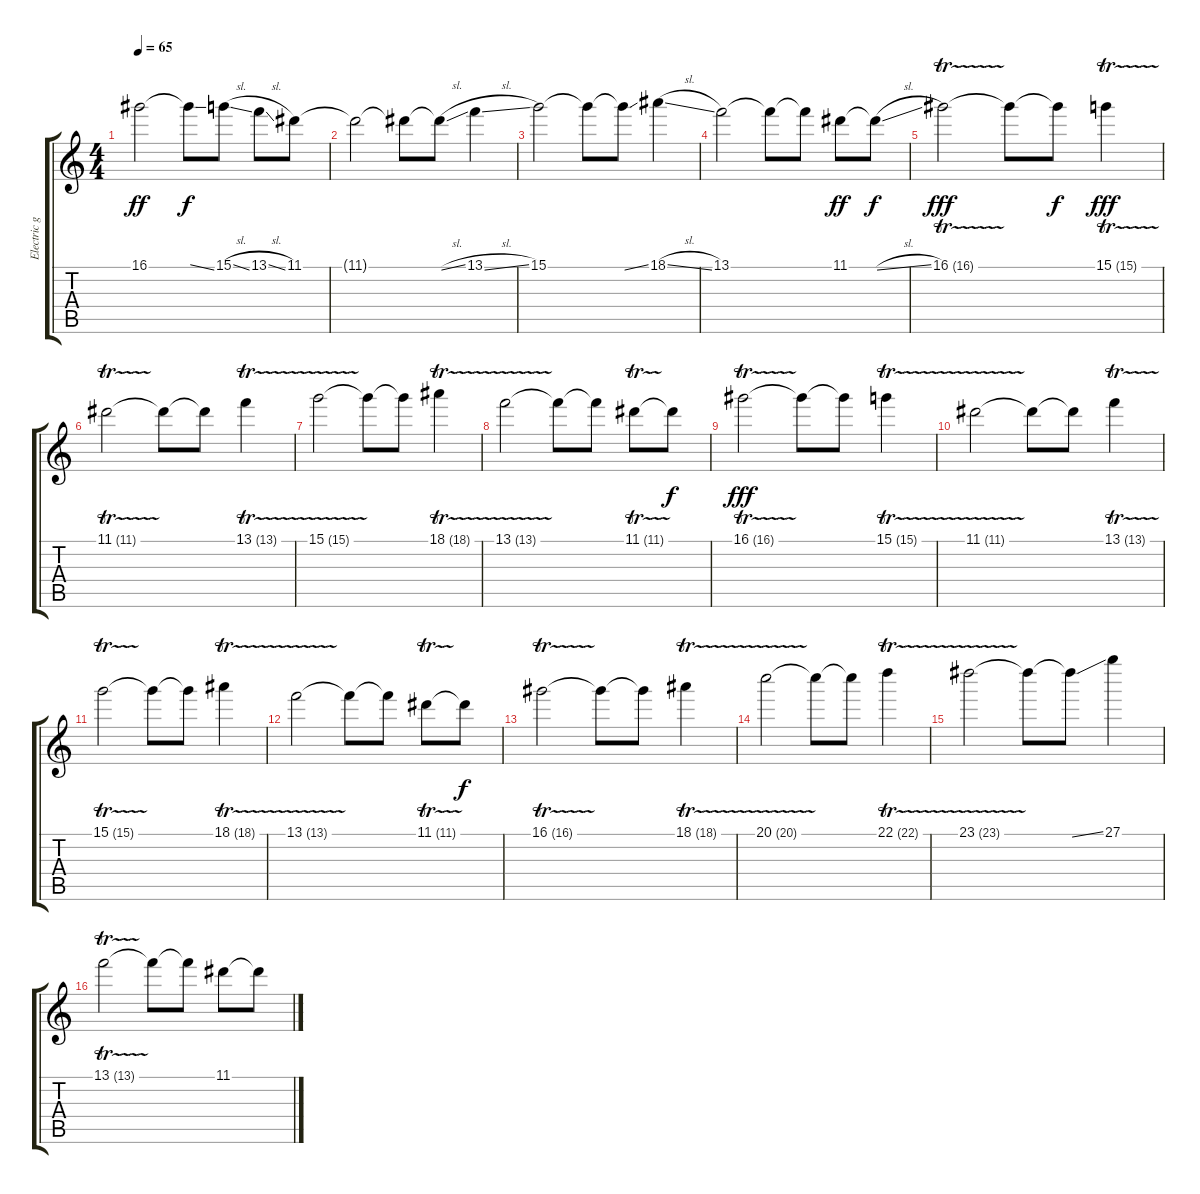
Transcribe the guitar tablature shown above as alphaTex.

\track ("Electric guitar" "Electric g") {instrument overdrivenguitar}
\staff {score tabs}
\tuning (E4 B3 G3 D3 A2 E2) {hide}
\ts (4 4)
\tempo 65
\clef g2
\ks c
16.1.2{dy ff} 16.1{ss t}.8{dy f} 15.1{sl}.8 13.1{sl}.8 11.1.8 |
11.1{t}.2 11.1{t}.8 11.1{sl t}.8 13.1{sl}.4 |
15.1.2 15.1{t}.8 15.1{ss t}.8 18.1{sl}.4 |
13.1.2 13.1{t}.8 13.1{t}.8 11.1.8{dy ff} 11.1{sl t}.8{dy f} |
16.1{tr (16 64)}.2{dy fff instrument overdrivenguitar} 16.1{t}.8 16.1{t}.8{dy f} 15.1{tr (15 64)}.4{dy fff} |
11.1{tr (11 64)}.2 11.1{t}.8 11.1{t}.8 13.1{tr (13 64)}.4 |
15.1{tr (15 64)}.2 15.1{t}.8 15.1{t}.8 18.1{tr (18 64)}.4 |
13.1{tr (13 64)}.2 13.1{t}.8 13.1{t}.8 11.1{tr (11 64)}.8 11.1{t}.8{dy f} |
16.1{tr (16 64)}.2{dy fff instrument overdrivenguitar} 16.1{t}.8 16.1{t}.8 15.1{tr (15 64)}.4 |
11.1{tr (11 64)}.2 11.1{t}.8 11.1{t}.8 13.1{tr (13 64)}.4 |
15.1{tr (15 64)}.2 15.1{t}.8 15.1{t}.8 18.1{tr (18 64)}.4 |
13.1{tr (13 64)}.2 13.1{t}.8 13.1{t}.8 11.1{tr (11 64)}.8 11.1{t}.8{dy f} |
16.1{tr (16 64)}.2 16.1{t}.8 16.1{t}.8 18.1{tr (18 64)}.4 |
20.1{tr (20 64)}.2 20.1{t}.8 20.1{t}.8 22.1{tr (22 64)}.4 |
23.1{tr (23 64)}.2 23.1{t}.8 23.1{ss t}.8 27.1.4 |
13.1{tr (13 64)}.2 13.1{t}.8 13.1{t}.8 11.1.8 11.1{t}.8
